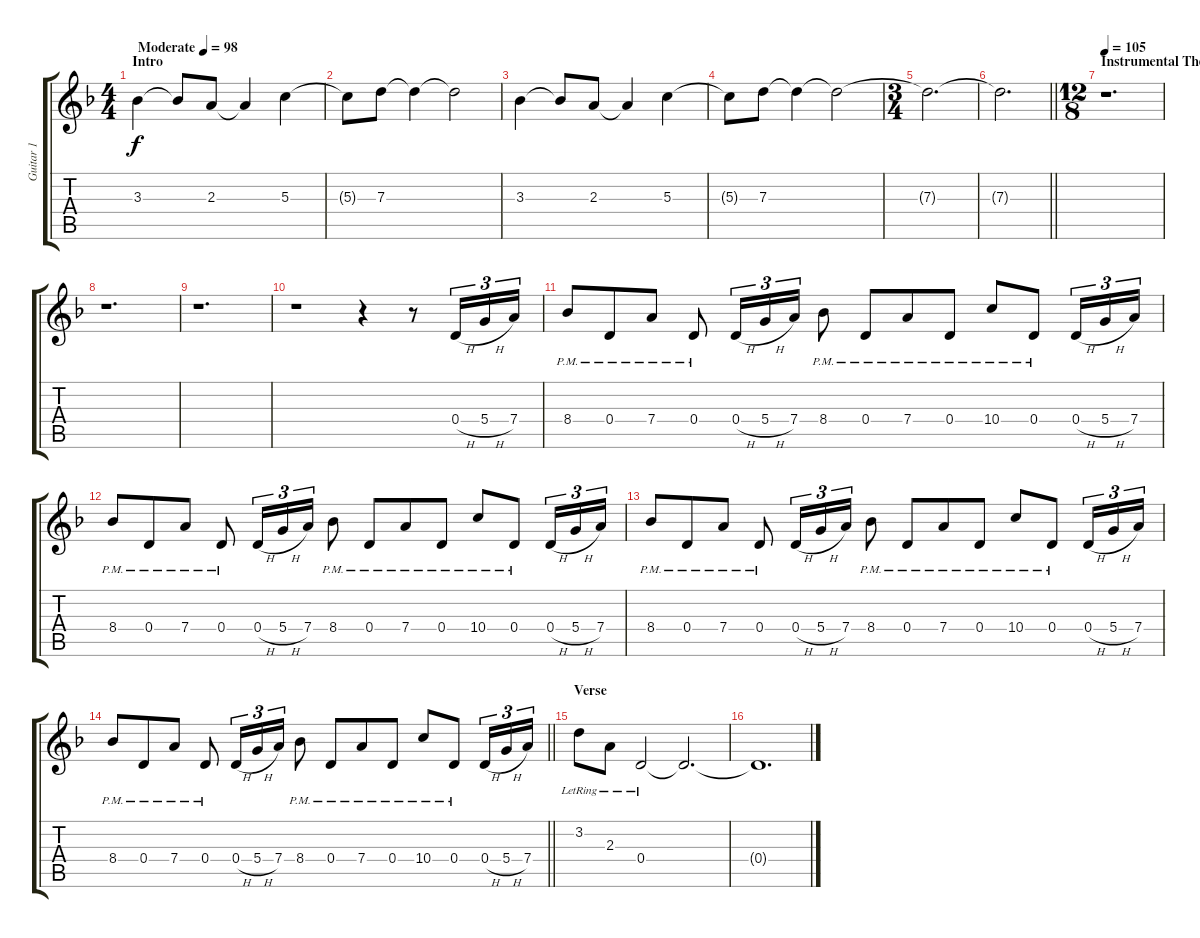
\track ("Guitar 1" "Guitar 1") {instrument electricguitarjazz}
\staff {score tabs}
\tuning (E4 B3 G3 D3 A2 D2) {hide}
\ts (4 4)
\section ("" "Intro")
\tempo (98 "Moderate")
\clef g2
\ks dminor
3.3.4{dy f instrument electricguitarjazz} 3.3{t}.8 2.3.8 2.3{t}.4 5.3.4 |
5.3{t}.8 7.3.8 7.3{t}.4 7.3{t}.2 |
3.3.4 3.3{t}.8 2.3.8 2.3{t}.4 5.3.4 |
5.3{t}.8 7.3.8 7.3{t}.4 7.3{t}.2 |
\ts (3 4)
7.3{t}.2{d} |
\barLineRight lightlight
7.3{t}.2{d} |
\ts (12 8)
\section ("" "Instrumental Theme")
\tempo 105
r.1{d volume 8 instrument overdrivenguitar} |
r.1{d} |
r.1{d} |
r.1 r.4 r.8 0.4{h}.16{tu (3 2)} 5.4{h}.16{tu (3 2)} 7.4.16{tu (3 2)} |
8.4{pm}.8 0.4{pm}.8 7.4{pm}.8 0.4{pm}.8 0.4{h}.16{tu (3 2)} 5.4{h}.16{tu (3 2)} 7.4.16{tu (3 2)} 8.4{pm}.8 0.4{pm}.8 7.4{pm}.8 0.4{pm}.8 10.4{pm}.8 0.4{pm}.8 0.4{h}.16{tu (3 2)} 5.4{h}.16{tu (3 2)} 7.4.16{tu (3 2)} |
8.4{pm}.8 0.4{pm}.8 7.4{pm}.8 0.4{pm}.8 0.4{h}.16{tu (3 2)} 5.4{h}.16{tu (3 2)} 7.4.16{tu (3 2)} 8.4{pm}.8 0.4{pm}.8 7.4{pm}.8 0.4{pm}.8 10.4{pm}.8 0.4{pm}.8 0.4{h}.16{tu (3 2)} 5.4{h}.16{tu (3 2)} 7.4.16{tu (3 2)} |
8.4{pm}.8{volume 12} 0.4{pm}.8 7.4{pm}.8 0.4{pm}.8 0.4{h}.16{tu (3 2)} 5.4{h}.16{tu (3 2)} 7.4.16{tu (3 2)} 8.4{pm}.8 0.4{pm}.8 7.4{pm}.8 0.4{pm}.8 10.4{pm}.8 0.4{pm}.8 0.4{h}.16{tu (3 2)} 5.4{h}.16{tu (3 2)} 7.4.16{tu (3 2)} |
\barLineRight lightlight
8.4{pm}.8 0.4{pm}.8 7.4{pm}.8 0.4{pm}.8 0.4{h}.16{tu (3 2)} 5.4{h}.16{tu (3 2)} 7.4.16{tu (3 2)} 8.4{pm}.8 0.4{pm}.8 7.4{pm}.8 0.4{pm}.8 10.4{pm}.8{volume 6} 0.4{pm}.8 0.4{h}.16{tu (3 2)} 5.4{h}.16{tu (3 2)} 7.4.16{tu (3 2)} |
\section ("" "Verse")
3.2{lr}.8 2.3{lr}.8 0.4{lr}.2 0.4{t}.2{d} |
0.4{t}.1{d}
